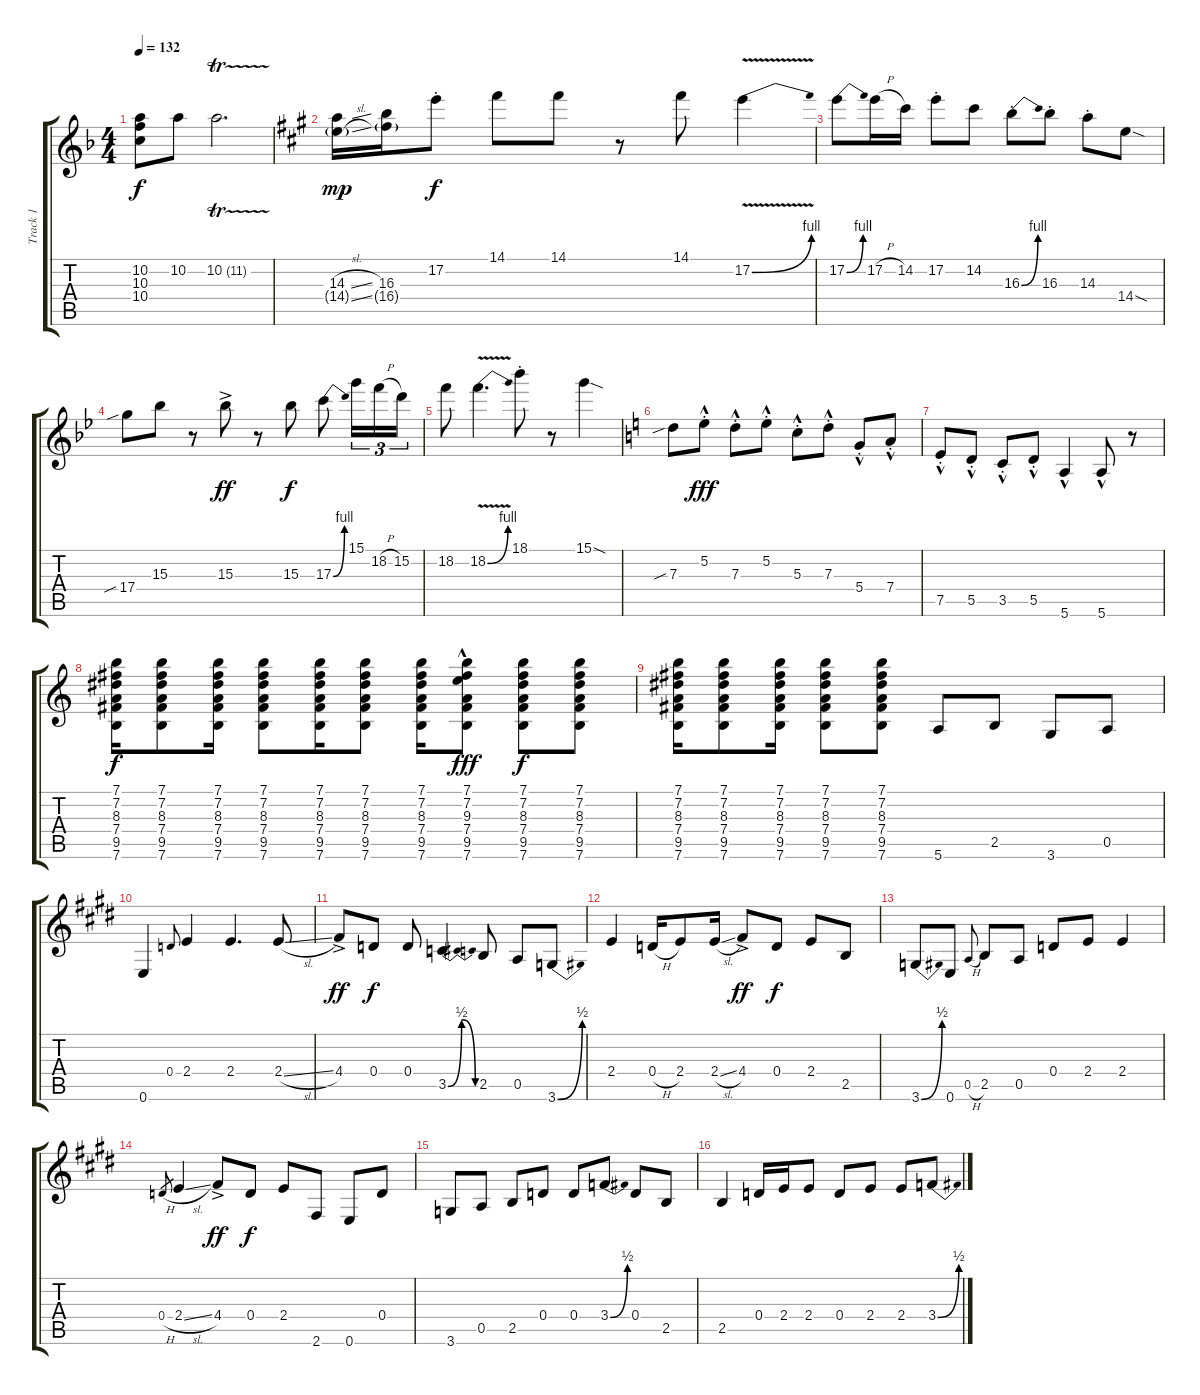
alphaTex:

\track ("Track 1" "Track 1") {instrument distortionguitar}
\staff {score tabs}
\tuning (E4 B3 G3 D3 A2 E2) {hide}
\ts (4 4)
\tempo 132
\clef g2
\ks f
(10.2{t} 10.3{t} 10.4{t}).8{dy f} 10.2.8 10.2{tr (11 16)}.2{d} |
\ks f#minor
(14.3{sl} 14.4{sl g}).16{dy mp} (16.3 16.4{g}).16 17.2{st}.8{dy f} 14.1.8 14.1.8 r.8 14.1.8 17.2{be (bend 0 0 60 4) v}.4 |
17.2{be (bend 0 0 60 4)}.8 17.2{h}.16 14.2.16 17.2{st}.8 14.2.8 16.3{be (bend 0 0 60 4) st}.8 16.3{st}.8 14.3{st}.8 14.4{sod}.8 |
\ks gminor
17.4{sib}.8 15.3.8 r.8 15.3{ac}.8{dy ff} r.8 15.3.8{dy f} 17.3{be (bend 0 0 60 4)}.8 15.1.16{tu (3 2)} 18.2{h}.16{tu (3 2)} 15.2.16{tu (3 2)} |
18.2.8 18.2{be (bend 0 0 60 4) v}.4{d} 18.1{st}.8 r.8 15.1{sod}.4 |
\ks aminor
7.3{sib}.8 5.2{hac st}.8{dy fff} 7.3{hac st}.8 5.2{hac st}.8 5.3{hac st}.8 7.3{hac st}.8 5.4{hac st}.8 7.4{hac st}.8 |
7.5{hac st}.8 5.5{hac st}.8 3.5{hac st}.8 5.5{hac st}.8 5.6{hac}.4 5.6{hac}.8 r.8 |
(7.1 7.2 8.3 7.4 9.5 7.6).16{dy f volume 8} (7.1 7.2 8.3 7.4 9.5 7.6).8{volume 8} (7.1 7.2 8.3 7.4 9.5 7.6).16{volume 8} (7.1 7.2 8.3 7.4 9.5 7.6).8{volume 8} (7.1 7.2 8.3 7.4 9.5 7.6).16{volume 8} (7.1 7.2 8.3 7.4 9.5 7.6).8{volume 8} (7.1 7.2 8.3 7.4 9.5 7.6).16{volume 8 beam merge} (7.1 7.2 9.3{hac} 7.4 9.5 7.6).8{dy fff volume 8} (7.1 7.2 8.3 7.4 9.5 7.6).8{dy f volume 8} (7.1 7.2 8.3 7.4 9.5 7.6).8{volume 8} |
(7.1 7.2 8.3 7.4 9.5 7.6).16{volume 8} (7.1 7.2 8.3 7.4 9.5 7.6).8{volume 8} (7.1 7.2 8.3 7.4 9.5 7.6).16{volume 8} (7.1 7.2 8.3 7.4 9.5 7.6).8{volume 8} (7.1 7.2 8.3 7.4 9.5 7.6).8{volume 8} 5.6.8{beam merge} 2.5.8 3.6.8 0.5.8 |
\ks e
0.6.4 0.4.8{gr onbeat} 2.4.4 2.4.4{d} 2.4{sl}.8 |
4.4{ac}.8{dy ff} 0.4.8{dy f} 0.4.8 3.5{be (bendrelease 0 0 15 2 45 2 60 0)}.4 2.5.8 0.5.8 3.6{be (bend 0 0 60 2)}.8 |
2.4.4 0.4{h}.16 2.4.8 2.4{sl}.16 4.4{ac}.8{dy ff} 0.4.8{dy f} 2.4.8 2.5.8 |
3.6{be (bend 0 0 60 2)}.8 0.6.8 0.5{h}.8{gr onbeat} 2.5.8 0.5.8 0.4.8 2.4.8 2.4.4 |
0.4{h}.8{gr} 2.4{sl}.4 4.4{ac}.8{dy ff} 0.4.8{dy f} 2.4.8 2.6.8 0.6.8 0.4.8 |
3.6.8 0.5.8 2.5.8 0.4.8 0.4.8 3.4{be (bend 0 0 60 2)}.8 0.4.8 2.5.8 |
2.5.4 0.4.16 2.4.16 2.4.8 0.4.8 2.4.8 2.4.8 3.4{be (bend 0 0 60 2)}.8
